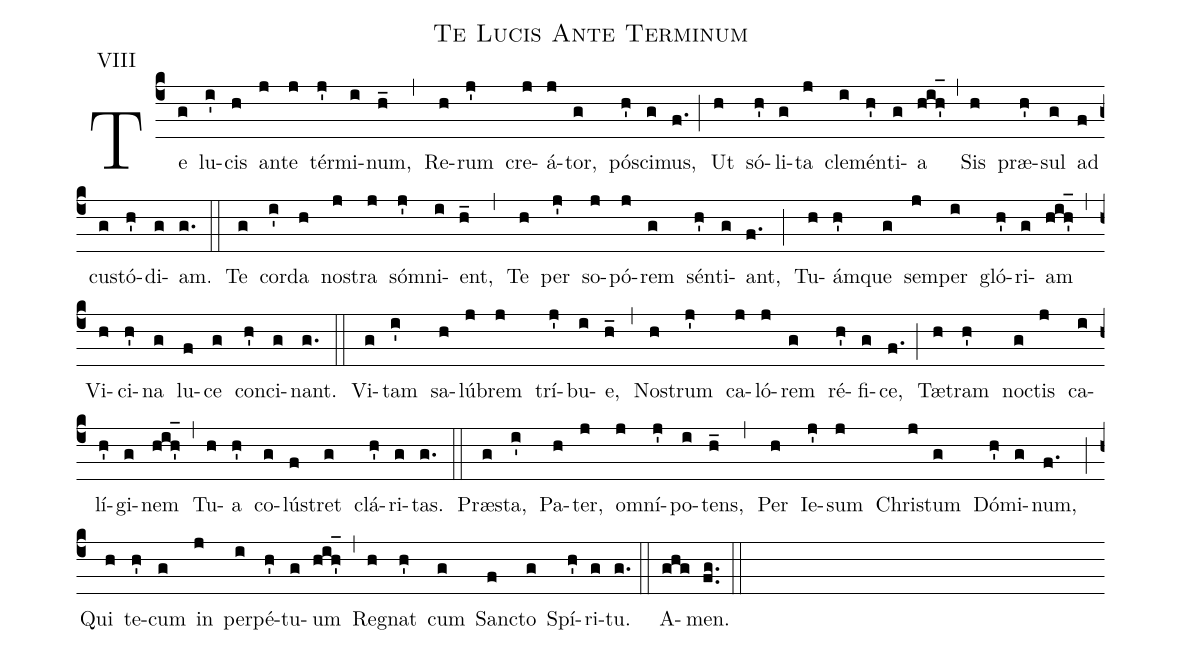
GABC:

name: Te Lucis Ante Terminum;
annotation: VIII;
%%
(c4)
Te(g) lu(i')cis(h) an(j)te(j) tér(j')mi(i)num,(h_) (,)
Re(h)rum(j') cre(j)á(j)tor,(g) pó(h')sci(g)mus,(f.) (;)
Ut(h) só(h')li(g)ta(j) cle(i)mén(h')ti(g)a(hih_1') (,)
Sis(h) præ(h')sul(g) ad(f) cu(g)stó(h')di(g)am.(g.) (::)

Te(g) cor(i')da(h) nos(j)tra(j) sóm(j')ni(i)ent,(h_) (,)
Te(h) per(j') so(j)pó(j)rem(g) sén(h')ti(g)ant,(f.) (;)
Tu(h)ám(h')que(g) sem(j)per(i) gló(h')ri(g)am(hih_1') (,)
Vi(h)ci(h')na(g) lu(f)ce(g) con(h')ci(g)nant.(g.) (::)

Vi(g)tam(i') sa(h)lú(j)brem(j) trí(j')bu(i)e,(h_) (,)
Nos(h)trum(j') ca(j)ló(j)rem(g) ré(h')fi(g)ce,(f.) (;)
Tæ(h)tram(h') no(g)ctis(j) ca(i)lí(h')gi(g)nem(hih_1') (,)
Tu(h)a(h') co(g)lús(f)tret(g) clá(h')ri(g)tas.(g.) (::)

Præ(g)sta,(i') Pa(h)ter,(j) om(j)ní(j')po(i)tens,(h_) (,)
Per(h) Ie(j')sum(j) Chri(j)stum(g) Dó(h')mi(g)num,(f.) (;)
Qui(h) te(h')cum(g) in(j) per(i)pé(h')tu(g)um(hih_1') (,)
Re(h)gnat(h') cum(g) San(f)cto(g) Spí(h')ri(g)tu.(g.) (::)

A(ghg)men.(fg..) (::)
